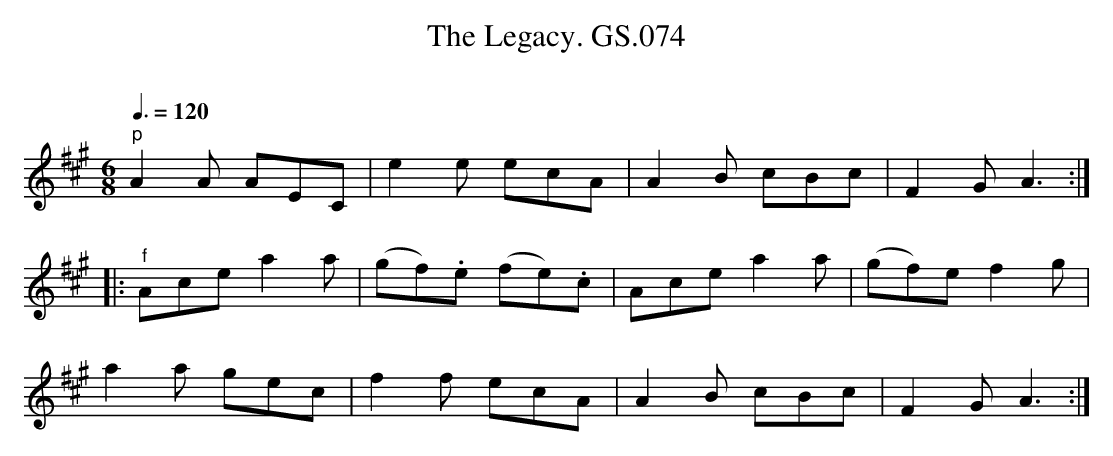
X:1
T:Legacy. GS.074, The
M:6/8
L:1/8
Q:3/8=120
O:
K:A major
"^p"A2A AEC |  e2e ecA | A2 B cBc | F2 G A3 :|
|:  "^f" Ace a2a | (gf).e (fe).c | Ace a2a | (gf)e f2g |
a2a gec | f2f ecA | A2B cBc | F2GA3:|
